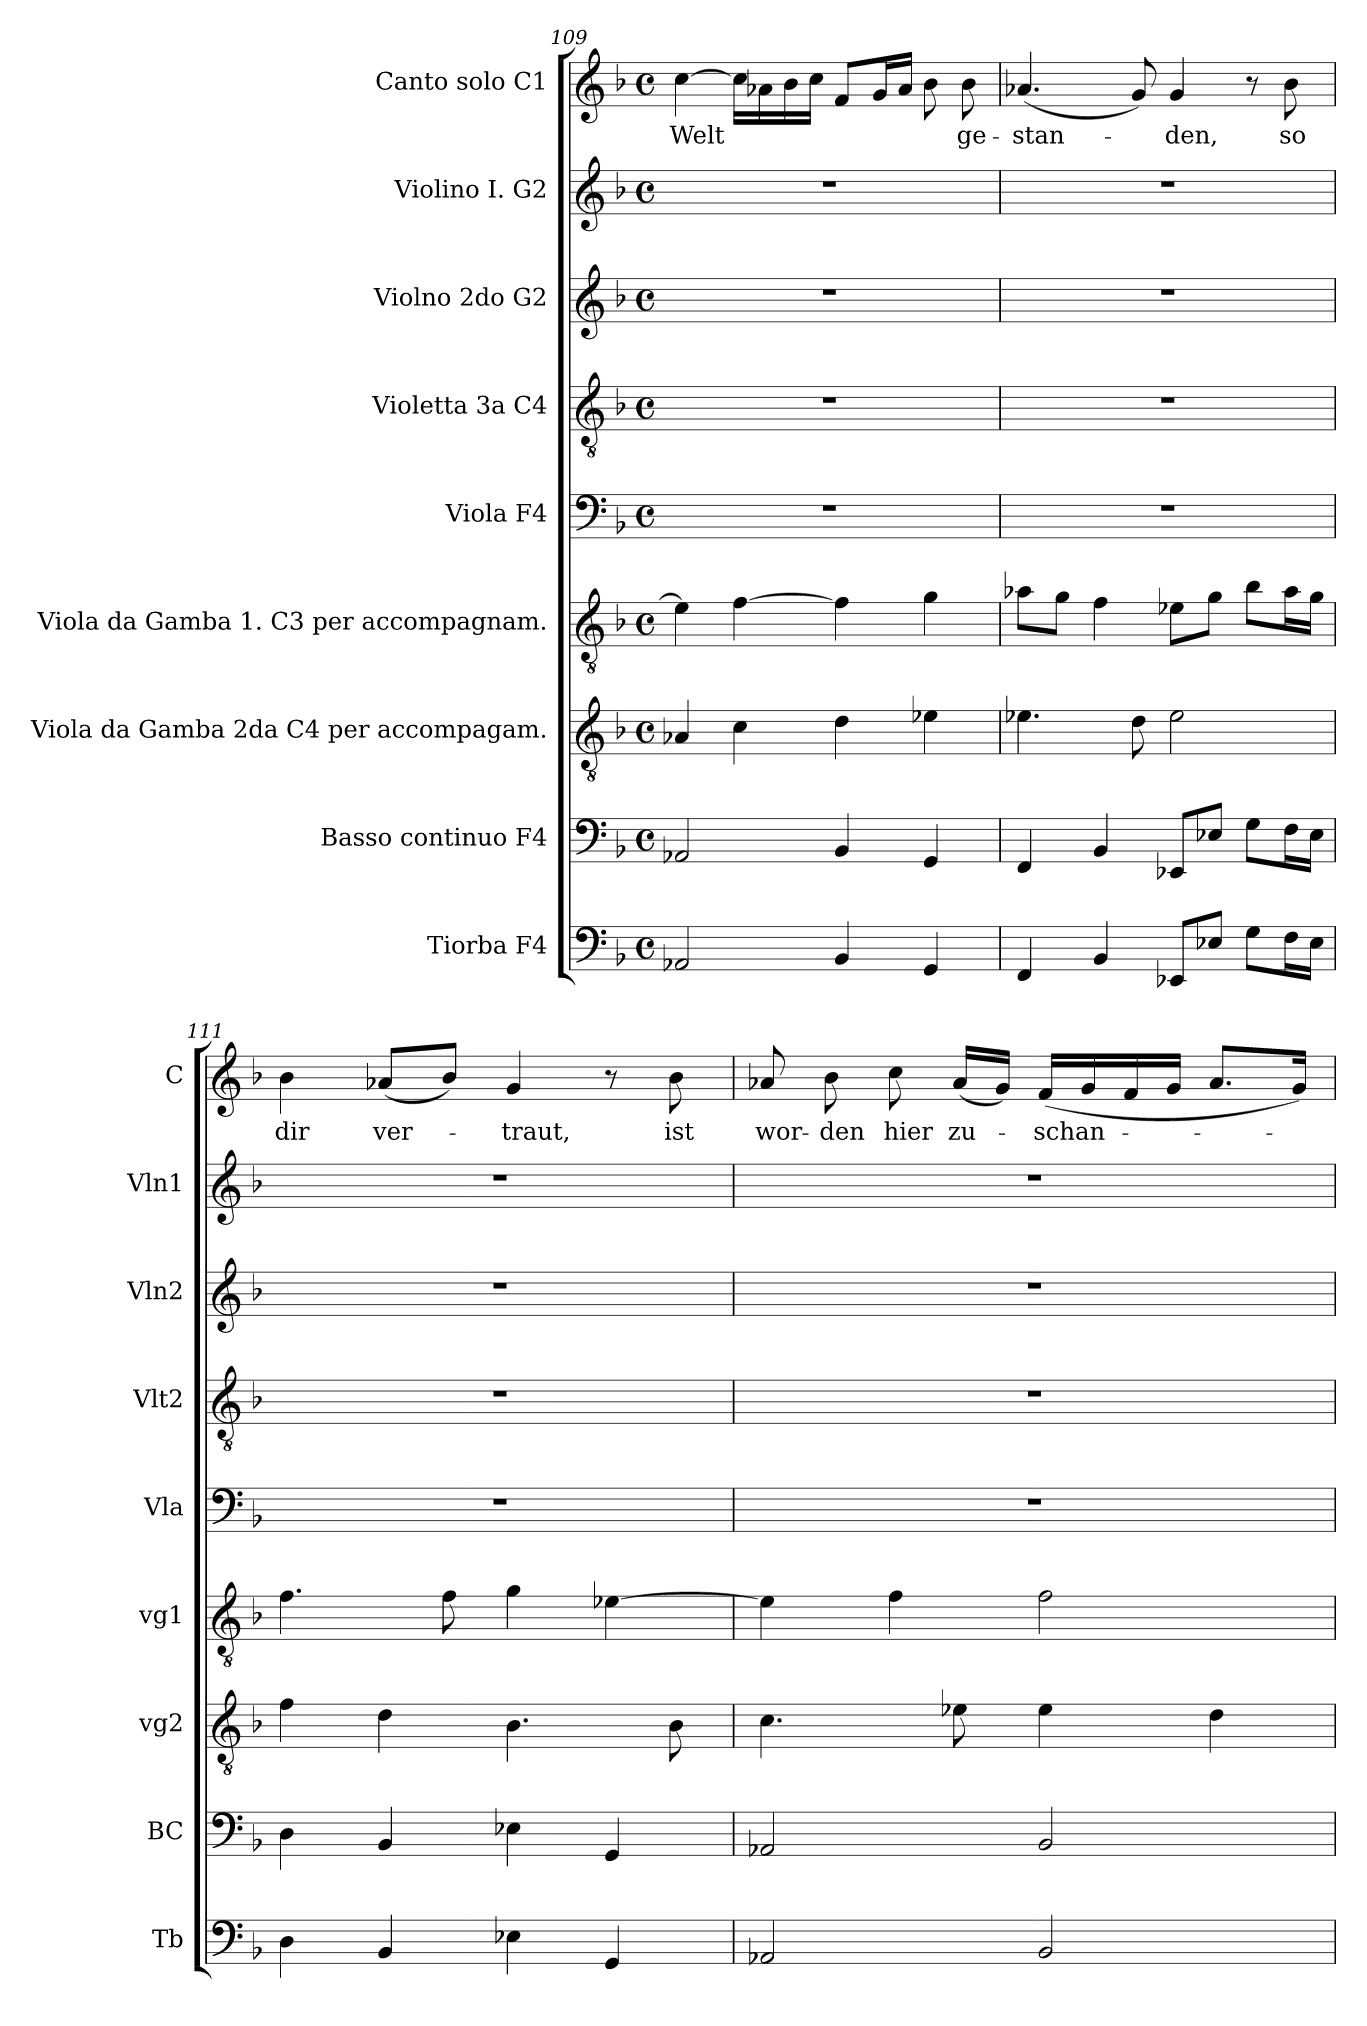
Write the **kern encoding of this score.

**kern	**kern	**kern	**kern	**kern	**kern	**kern	**kern	**kern	**text
*part9	*part8	*part7	*part6	*part5	*part4	*part3	*part2	*part1	*part1
*staff9	*staff8	*staff7	*staff6	*staff5	*staff4	*staff3	*staff2	*staff1	*staff1
*I"Tiorba F4	*I"Basso continuo F4	*I"Viola da Gamba 2da C4 per accompagam.	*I"Viola da Gamba 1. C3 per accompagnam.	*I"Viola F4	*I"Violetta 3a C4	*I"Violno 2do G2	*I"Violino I. G2	*I"Canto solo C1	*
*I'Tb	*I'BC	*I'vg2	*I'vg1	*I'Vla	*I'Vlt2	*I'Vln2	*I'Vln1	*I'C	*
!!LO:PB:g=z
*clefF4	*clefF4	*clefGv2	*clefGv2	*clefF4	*clefGv2	*clefG2	*clefG2	*clefG2	*
*k[b-]	*k[b-]	*k[b-]	*k[b-]	*k[b-]	*k[b-]	*k[b-]	*k[b-]	*k[b-]	*
*F:	*F:	*F:	*F:	*F:	*F:	*F:	*F:	*F:	*
*M4/4	*M4/4	*M4/4	*M4/4	*M4/4	*M4/4	*M4/4	*M4/4	*M4/4	*
*met(c)	*met(c)	*met(c)	*met(c)	*met(c)	*met(c)	*met(c)	*met(c)	*met(c)	*
=109	=109	=109	=109	=109	=109	=109	=109	=109	=109
!	!	!	!	!	!	!	!	!	!LO:LY:b
2AA-X/	2AA-X/	4A-X/	4e-\]	1r	1r	1r	1r	[4cc\	Welt
.	.	4c\	[4f\	.	.	.	.	16cc\LL]	.
.	.	.	.	.	.	.	.	16a-X\	.
.	.	.	.	.	.	.	.	16b-\	.
.	.	.	.	.	.	.	.	16cc\JJ	.
4BB-/	4BB-/	4d\	4f\]	.	.	.	.	8f/L	.
.	.	.	.	.	.	.	.	16g/L	.
.	.	.	.	.	.	.	.	16a-/JJ	.
4GG/	4GG/	4e-X\	4g\	.	.	.	.	8b-\	.
!	!	!	!	!	!	!	!	!	!LO:LY:b
.	.	.	.	.	.	.	.	8b-\	ge-
=110	=110	=110	=110	=110	=110	=110	=110	=110	=110
!	!	!	!	!	!	!	!	!	!LO:LY:b
4FF/	4FF/	4.e-X\	8a-X\L	1r	1r	1r	1r	(<4.a-X/	-stan-
.	.	.	8g\J	.	.	.	.	.	.
4BB-/	4BB-/	.	4f\	.	.	.	.	.	.
.	.	8d\	.	.	.	.	.	8g/)	.
!	!	!	!	!	!	!	!	!	!LO:LY:b
8EE-X/L	8EE-X/L	2e-\	8e-X\L	.	.	.	.	4g/	-den,
8E-X/J	8E-X/J	.	8g\J	.	.	.	.	.	.
8G\L	8G\L	.	8b-\L	.	.	.	.	8r	.
!	!	!	!	!	!	!	!	!	!LO:LY:b
16F\L	16F\L	.	16a-\L	.	.	.	.	8b-\	so
16E-\JJ	16E-\JJ	.	16g\JJ	.	.	.	.	.	.
=111	=111	=111	=111	=111	=111	=111	=111	=111	=111
!	!	!	!	!	!	!	!	!	!LO:LY:b
4D\	4D\	4f\	4.f\	1r	1r	1r	1r	4b-\	dir
!	!	!	!	!	!	!	!	!	!LO:LY:b
4BB-/	4BB-/	4d\	.	.	.	.	.	(<8a-X/L	ver-
.	.	.	8f\	.	.	.	.	8b-/J)	.
!	!	!	!	!	!	!	!	!	!LO:LY:b
4E-X\	4E-X\	4.B-\	4g\	.	.	.	.	4g/	-traut,
4GG/	4GG/	.	[4e-X\	.	.	.	.	8r	.
!	!	!	!	!	!	!	!	!	!LO:LY:b
.	.	8B-\	.	.	.	.	.	8b-\	ist
=112	=112	=112	=112	=112	=112	=112	=112	=112	=112
!	!	!	!	!	!	!	!	!	!LO:LY:b
2AA-X/	2AA-X/	4.c\	4e-\]	1r	1r	1r	1r	8a-X/	wor-
!	!	!	!	!	!	!	!	!	!LO:LY:b
.	.	.	.	.	.	.	.	8b-\	-den
!	!	!	!	!	!	!	!	!	!LO:LY:b
.	.	.	4f\	.	.	.	.	8cc\	hier
!	!	!	!	!	!	!	!	!	!LO:LY:b
.	.	8e-X\	.	.	.	.	.	(<16a-/LL	zu-
.	.	.	.	.	.	.	.	16g/JJ)	.
!	!	!	!	!	!	!	!	!	!LO:LY:b
2BB-/	2BB-/	4e-\	2f\	.	.	.	.	(<16f/LL	-schan-
.	.	.	.	.	.	.	.	16g/	.
.	.	.	.	.	.	.	.	16f/	.
.	.	.	.	.	.	.	.	16g/JJ	.
.	.	4d\	.	.	.	.	.	8.a-/L	.
.	.	.	.	.	.	.	.	16g/Jk)	.
=	=	=	=	=	=	=	=	=	=
*-	*-	*-	*-	*-	*-	*-	*-	*-	*-
